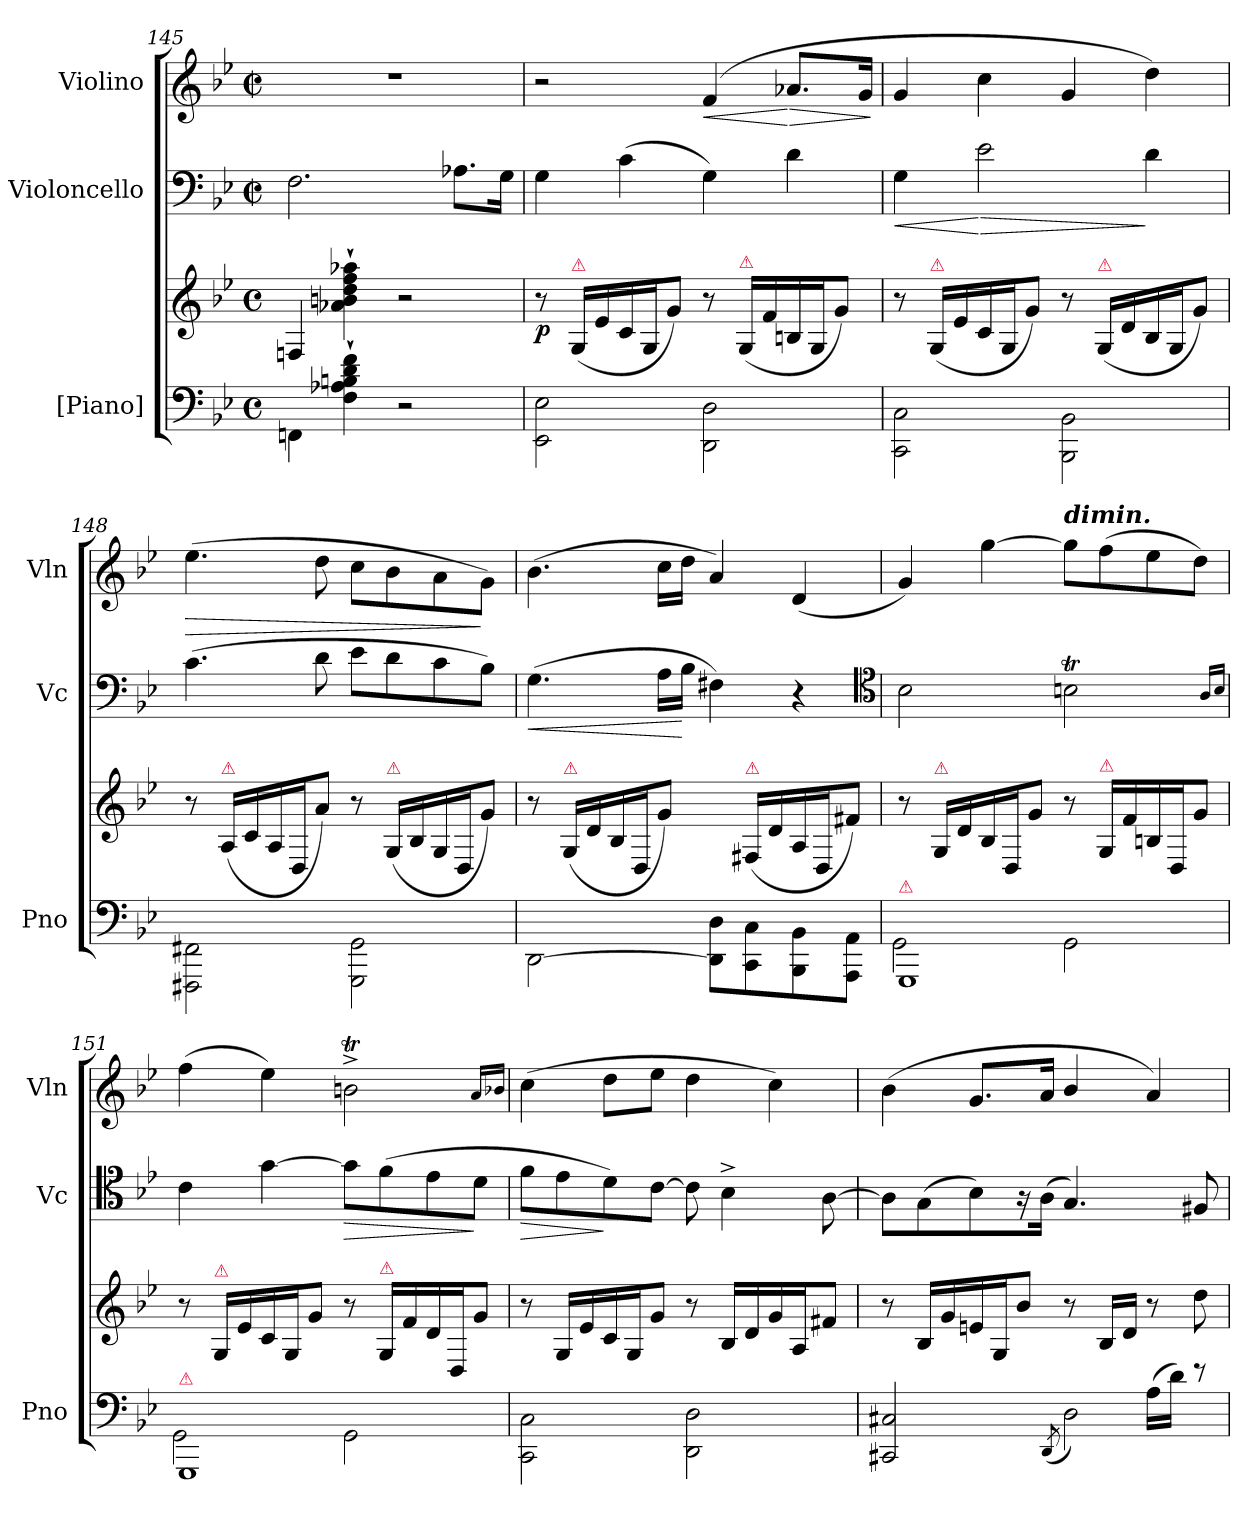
**kern	**kern	**dynam	**kern	**dynam	**kern	**dynam
*part3	*part3	*part3	*part2	*part2	*part1	*part1
*staff4	*staff3	*staff3/4	*staff2	*staff2	*staff1	*staff1
*I"[Piano]	*	*	*I"Violoncello	*	*I"Violino	*
*I'Pno	*	*	*I'Vc	*	*I'Vln	*
*clefF4	*clefG2	*	*clefF4	*	*clefG2	*
*k[b-e-]	*k[b-e-]	*	*k[b-e-]	*	*k[b-e-]	*
*g:	*g:	*	*g:	*	*g:	*
*M4/4	*M4/4	*	*M2/2	*	*M2/2	*
*met(c)	*met(c)	*	*met(c|)	*	*met(c|)	*
=145	=145	=145	=145	=145	=145	=145
4FFn\	4Fn/	.	2.F	.	1rdd	.
4F` 4A-X` 4Bn` 4d` 4f`	4a-X`> 4bn`> 4dd`> 4ff`> 4aa-X`>	.	.	.	.	.
2r	2r	.	.	.	.	.
.	.	.	8.A-XL	.	.	.
.	.	.	16GJk	.	.	.
=146	=146	=146	=146	=146	=146	=146
!	!	!LO:DY:b	!	!	!	!
2EE-\ 2E-\	8r	p	4G	.	2r	.
!	!LO:TX:a:color=crimson:t=⚠	!	!	!	!	!
.	(>16G/LL	.	.	.	.	.
.	16e-/	.	.	.	.	.
.	16c/	.	(4c	.	.	.
.	16G/J	.	.	.	.	.
.	8g\J)	.	.	.	.	.
!	!	!	!	!	!	!LO:HP:b
2DD\ 2D\	8r	.	4G)	.	(>4f	<
!	!LO:TX:a:color=crimson:t=⚠	!	!	!	!	!
.	(>16G/LL	.	.	.	.	.
.	16f/	.	.	.	.	.
!	!	!	!	!	!	!LO:HP:n=1:b
.	16Bn/	.	4d	.	8.a-XL	[ >
.	16G/J	.	.	.	.	.
.	8g\J)	.	.	.	.	.
.	.	.	.	.	16gJk	.
.	.	.	.	.	.	]
=147	=147	=147	=147	=147	=147	=147
!	!	!	!	!LO:HP:b	!	!
2CC\ 2C\	8r	.	4G	<	4g	.
!	!LO:TX:a:color=crimson:t=⚠	!	!	!	!	!
.	(>16G/LL	.	.	.	.	.
.	16e-/	.	.	.	.	.
!	!	!	!	!LO:HP:n=1:b	!	!
.	16c/	.	2e-	[ >	4cc	.
.	16G/J	.	.	.	.	.
.	8g\J)	.	.	.	.	.
2BBB-\ 2BB-\	8r	.	.	.	4g	.
!	!LO:TX:a:color=crimson:t=⚠	!	!	!	!	!
.	(>16G/LL	.	.	.	.	.
.	16d/	.	.	.	.	.
.	16B-/	.	4d	]	4dd)	.
.	16G/J	.	.	.	.	.
.	8g\J)	.	.	.	.	.
=148	=148	=148	=148	=148	=148	=148
!	!	!	!	!	!	!LO:HP:b
2FFF#X\ 2FF#X\	8r	.	(>4.c	.	(>4.ee-	>
!	!LO:TX:a:color=crimson:t=⚠	!	!	!	!	!
.	(>16A/LL	.	.	.	.	.
.	16c/	.	.	.	.	.
.	16A/	.	.	.	.	.
.	16D/J	.	.	.	.	.
.	8a\J)	.	8d	.	8dd	.
2GGG\ 2GG\	8r	.	8e-L	.	8cc\L	.
!	!LO:TX:a:color=crimson:t=⚠	!	!	!	!	!
.	(>16G/LL	.	8d	.	8b-\	.
.	16B-/	.	.	.	.	.
.	16G/	.	8c	.	8a\	.
.	16D/J	.	.	.	.	.
.	8g\J)	.	8B-J)	.	8g\J)	]
=149	=149	=149	=149	=149	=149	=149
!	!	!	!	!LO:HP:b	!	!
[2DD\	8r	.	(>4.G	<	(>4.b-	.
!	!LO:TX:a:color=crimson:t=⚠	!	!	!	!	!
.	(>16G/LL	.	.	.	.	.
.	16d/	.	.	.	.	.
.	16B-/	.	.	.	.	.
.	16D/J	.	.	.	.	.
.	8g\J)	.	16ALL	.	16ccLL	.
.	.	.	16B-JJ	[	16ddJJ	.
8DD]\ 8D\L	8ryy	.	4F#X)	.	4a)	.
!	!LO:TX:a:color=crimson:t=⚠	!	!	!	!	!
8CC 8C	(>16F#X/LL	.	.	.	.	.
.	16d/	.	.	.	.	.
8BBB- 8BB-	16A/	.	4r	.	(<4d	.
.	16D/J	.	.	.	.	.
8AAA 8AAJ	8f#X\J)	.	.	.	.	.
*	*	*	*clefC4	*	*	*
=150	=150	=150	=150	=150	=150	=150
*^	*	*	*	*	*	*
!LO:TX:a:color=crimson:t=⚠	!	!	!	!	!	!	!
1GGG	2GG\	8r	.	2B-	.	4g)	.
!	!	!LO:TX:a:color=crimson:t=⚠	!	!	!	!	!
.	.	16G/LL	.	.	.	.	.
.	.	16d/	.	.	.	.	.
.	.	16B-/	.	.	.	[4gg	.
.	.	16D/J	.	.	.	.	.
.	.	8g\J	.	.	.	.	.
!	!	!	!	!	!	!LO:TX:Bi:t=dimin.	!
.	2GG\	8r	.	2Bnt	.	8ggL]	.
!	!	!LO:TX:a:color=crimson:t=⚠	!	!	!	!	!
.	.	16G/LL	.	.	.	(>8ff	.
.	.	16f/	.	.	.	.	.
.	.	16Bn/	.	.	.	8ee-	.
.	.	16D/J	.	.	.	.	.
.	.	8g\J	.	.	.	8ddJ)	.
.	.	.	.	16qqA/LL	.	.	.
.	.	.	.	16qqB/JJ	.	.	.
=151	=151	=151	=151	=151	=151	=151	=151
!LO:TX:a:color=crimson:t=⚠	!	!	!	!	!	!	!
1GGG	2GG	8r	.	4c	.	(>4ff	.
!	!	!LO:TX:a:color=crimson:t=⚠	!	!	!	!	!
.	.	16G/LL	.	.	.	.	.
.	.	16e-/	.	.	.	.	.
.	.	16c/	.	[4g	.	4ee-)	.
.	.	16G/J	.	.	.	.	.
.	.	8g\J	.	.	.	.	.
!	!	!	!	!	!LO:HP:b	!	!
.	2GG	8r	.	8gL]	>	2bnt^<	.
!	!	!LO:TX:a:color=crimson:t=⚠	!	!	!	!	!
.	.	16G/LL	.	(8f	.	.	.
.	.	16f/	.	.	.	.	.
.	.	16d/	.	8e-	.	.	.
.	.	16D/J	.	.	.	.	.
.	.	8g\J	.	8dJ	]	.	.
*v	*v	*	*	*	*	*	*
.	.	.	.	.	16qqa/LL	.
.	.	.	.	.	16qqb-X/JJ	.
=152	=152	=152	=152	=152	=152	=152
!	!	!	!	!LO:HP:b	!	!
2CC\ 2C\	8r	.	8fL	>	(>4cc	.
.	16G/LL	.	8e-	.	.	.
.	16e-/	.	.	.	.	.
.	16c/	.	8d)	]	8ddL	.
.	16G/J	.	.	.	.	.
.	8g/J	.	[8cJ	.	8ee-J	.
2DD\ 2D\	8r	.	8c]	.	4dd	.
.	16B-LL	.	4B-^<	.	.	.
.	16d	.	.	.	.	.
.	16g	.	.	.	4cc)	.
.	16AJ	.	.	.	.	.
.	8f#XJ	.	[8A	.	.	.
=153	=153	=153	=153	=153	=153	=153
*^	*	*	*	*	*	*
2CC#X 2C#X	2ryy	8r	.	8AL]	.	(>4b-\	.
.	.	16B-LL	.	(>8G	.	.	.
.	.	16g	.	.	.	.	.
.	.	16en	.	8B-)	.	8.gL	.
.	.	16GJ	.	.	.	.	.
.	.	8b-J	.	16r	.	.	.
.	.	.	.	(>16AJk	.	16aJk	.
.	(<8qDD/	.	.	.	.	.	.
4ryy	2D)	8r	.	4.G)	.	4b-/	.
.	.	16B-LL	.	.	.	.	.
.	.	16dJJ	.	.	.	.	.
(>16A\LL	.	8r	.	.	.	4a)	.
16dJJ)	.	.	.	.	.	.	.
8r	.	8dd	.	8F#X	.	.	.
*v	*v	*	*	*	*	*	*
=	=	=	=	=	=	=
*-	*-	*-	*-	*-	*-	*-
